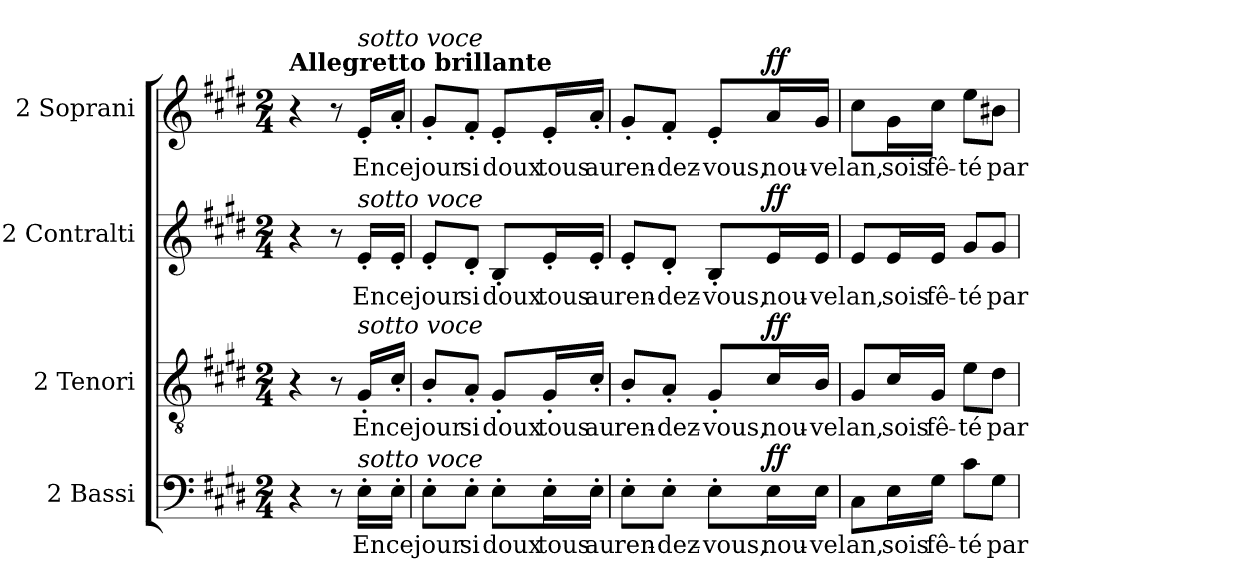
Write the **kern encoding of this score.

**kern	**text	**dynam	**kern	**text	**dynam	**kern	**text	**dynam	**kern	**text	**dynam
*part4	*part4	*part4	*part3	*part3	*part3	*part2	*part2	*part2	*part1	*part1	*part1
*staff4	*staff4	*staff4	*staff3	*staff3	*staff3	*staff2	*staff2	*staff2	*staff1	*staff1	*staff1
*I"2 Bassi	*	*	*I"2 Tenori	*	*	*I"2 Contralti	*	*	*I"2 Soprani	*	*
*I'B.	*	*	*I'T.	*	*	*I'A.	*	*	*I'S.	*	*
!!LO:PB:g=z
*clefF4	*	*	*clefGv2	*	*	*clefG2	*	*	*clefG2	*	*
*	*	*	*ITrd7c12	*	*	*	*	*	*	*	*
*k[f#c#g#d#]	*	*	*k[f#c#g#d#]	*	*	*k[f#c#g#d#]	*	*	*k[f#c#g#d#]	*	*
*E:	*	*	*E:	*	*	*E:	*	*	*E:	*	*
*M2/4	*	*	*M2/4	*	*	*M2/4	*	*	*M2/4	*	*
*MM100	*	*	*MM100	*	*	*MM100	*	*	*MM100	*	*
=1	=1	=1	=1	=1	=1	=1	=1	=1	=1	=1	=1
!	!	!	!	!	!	!	!	!	!LO:TX:a:B:t=Allegretto brillante	!	!
4r	.	.	4r	.	.	4r	.	.	4r	.	.
8r	.	.	8r	.	.	8r	.	.	8r	.	.
!	!LO:LY:b:color=#000000	!	!	!	!	!	!	!	!	!	!
!	!	!	!	!LO:LY:b:color=#000000	!	!	!	!	!	!	!
!	!	!	!	!	!	!	!LO:LY:b:color=#000000	!	!	!	!
!	!	!	!	!	!	!	!	!	!LO:TX:a:i:t=sotto voce	!	!
!	!	!	!	!	!	!LO:TX:a:i:t=sotto voce	!	!	!	!	!
!	!	!	!LO:TX:a:i:t=sotto voce	!	!	!	!	!	!	!	!
!LO:TX:a:i:t=sotto voce	!	!	!	!	!	!	!	!	!	!	!
!	!	!	!	!	!	!	!	!	!	!LO:LY:b:color=#000000	!
16E'i\LL	En	.	16GG#'i/LL	En	.	16e'i/LL	En	.	16e'i/LL	En	.
!	!LO:LY:b:color=#000000	!	!	!	!	!	!	!	!	!	!
!	!	!	!	!LO:LY:b:color=#000000	!	!	!	!	!	!	!
!	!	!	!	!	!	!	!LO:LY:b:color=#000000	!	!	!	!
!	!	!	!	!	!	!	!	!	!	!LO:LY:b:color=#000000	!
16E'i\JJ	ce	.	16C#'i/JJ	ce	.	16e'i/JJ	ce	.	16a'i/JJ	ce	.
=2	=2	=2	=2	=2	=2	=2	=2	=2	=2	=2	=2
!	!LO:LY:b:color=#000000	!	!	!	!	!	!	!	!	!	!
!	!	!	!	!LO:LY:b:color=#000000	!	!	!	!	!	!	!
!	!	!	!	!	!	!	!LO:LY:b:color=#000000	!	!	!	!
!	!	!	!	!	!	!	!	!	!	!LO:LY:b:color=#000000	!
8E'i\L	jour	.	8BB'i/L	jour	.	8e'i/L	jour	.	8g#'i/L	jour	.
!	!LO:LY:b:color=#000000	!	!	!	!	!	!	!	!	!	!
!	!	!	!	!LO:LY:b:color=#000000	!	!	!	!	!	!	!
!	!	!	!	!	!	!	!LO:LY:b:color=#000000	!	!	!	!
!	!	!	!	!	!	!	!	!	!	!LO:LY:b:color=#000000	!
8E'i\J	si	.	8AA'i/J	si	.	8d#'i/J	si	.	8f#'i/J	si	.
!	!LO:LY:b:color=#000000	!	!	!	!	!	!	!	!	!	!
!	!	!	!	!LO:LY:b:color=#000000	!	!	!	!	!	!	!
!	!	!	!	!	!	!	!LO:LY:b:color=#000000	!	!	!	!
!	!	!	!	!	!	!	!	!	!	!LO:LY:b:color=#000000	!
8E'i\L	doux	.	8GG#'i/L	doux	.	8B'i/L	doux	.	8e'i/L	doux	.
!	!LO:LY:b:color=#000000	!	!	!	!	!	!	!	!	!	!
!	!	!	!	!LO:LY:b:color=#000000	!	!	!	!	!	!	!
!	!	!	!	!	!	!	!LO:LY:b:color=#000000	!	!	!	!
!	!	!	!	!	!	!	!	!	!	!LO:LY:b:color=#000000	!
16E'i\L	tous	.	16GG#'i/L	tous	.	16e'i/L	tous	.	16e'i/L	tous	.
!	!LO:LY:b:color=#000000	!	!	!	!	!	!	!	!	!	!
!	!	!	!	!LO:LY:b:color=#000000	!	!	!	!	!	!	!
!	!	!	!	!	!	!	!LO:LY:b:color=#000000	!	!	!	!
!	!	!	!	!	!	!	!	!	!	!LO:LY:b:color=#000000	!
16E'i\JJ	au	.	16C#'i/JJ	au	.	16e'i/JJ	au	.	16a'i/JJ	au	.
=3	=3	=3	=3	=3	=3	=3	=3	=3	=3	=3	=3
!	!LO:LY:b:color=#000000	!	!	!	!	!	!	!	!	!	!
!	!	!	!	!LO:LY:b:color=#000000	!	!	!	!	!	!	!
!	!	!	!	!	!	!	!LO:LY:b:color=#000000	!	!	!	!
!	!	!	!	!	!	!	!	!	!	!LO:LY:b:color=#000000	!
8E'i\L	ren-	.	8BB'i/L	ren-	.	8e'i/L	ren-	.	8g#'i/L	ren-	.
!	!LO:LY:b:color=#000000	!	!	!	!	!	!	!	!	!	!
!	!	!	!	!LO:LY:b:color=#000000	!	!	!	!	!	!	!
!	!	!	!	!	!	!	!LO:LY:b:color=#000000	!	!	!	!
!	!	!	!	!	!	!	!	!	!	!LO:LY:b:color=#000000	!
8E'i\J	-dez-	.	8AA'i/J	-dez-	.	8d#'i/J	-dez-	.	8f#'i/J	-dez-	.
!	!LO:LY:b:color=#000000	!	!	!	!	!	!	!	!	!	!
!	!	!	!	!LO:LY:b:color=#000000	!	!	!	!	!	!	!
!	!	!	!	!	!	!	!LO:LY:b:color=#000000	!	!	!	!
!	!	!	!	!	!	!	!	!	!	!LO:LY:b:color=#000000	!
8E'i\L	-vous,	.	8GG#'i/L	-vous,	.	8B'i/L	-vous,	.	8e'i/L	-vous,	.
!	!LO:LY:b:color=#000000	!	!	!	!	!	!	!	!	!	!
!	!	!	!	!LO:LY:b:color=#000000	!	!	!	!	!	!	!
!	!	!	!	!	!	!	!LO:LY:b:color=#000000	!	!	!	!
!	!	!	!	!	!	!	!	!	!	!LO:LY:b:color=#000000	!
16Ei\L	nou-	ff	16C#i/L	nou-	ff	16ei/L	nou-	ff	16ai/L	nou-	ff
!	!LO:LY:b:color=#000000	!	!	!	!	!	!	!	!	!	!
!	!	!	!	!LO:LY:b:color=#000000	!	!	!	!	!	!	!
!	!	!	!	!	!	!	!LO:LY:b:color=#000000	!	!	!	!
!	!	!	!	!	!	!	!	!	!	!LO:LY:b:color=#000000	!
16Ei\JJ	-vel	.	16BBi/JJ	-vel	.	16ei/JJ	-vel	.	16g#i/JJ	-vel	.
=4	=4	=4	=4	=4	=4	=4	=4	=4	=4	=4	=4
!	!LO:LY:b:color=#000000	!	!	!	!	!	!	!	!	!	!
!	!	!	!	!LO:LY:b:color=#000000	!	!	!	!	!	!	!
!	!	!	!	!	!	!	!LO:LY:b:color=#000000	!	!	!	!
!	!	!	!	!	!	!	!	!	!	!LO:LY:b:color=#000000	!
8C#i\L	an,	.	8GG#i/L	an,	.	8ei/L	an,	.	8cc#i\L	an,	.
!	!LO:LY:b:color=#000000	!	!	!	!	!	!	!	!	!	!
!	!	!	!	!LO:LY:b:color=#000000	!	!	!	!	!	!	!
!	!	!	!	!	!	!	!LO:LY:b:color=#000000	!	!	!	!
!	!	!	!	!	!	!	!	!	!	!LO:LY:b:color=#000000	!
16Ei\L	sois	.	16C#i/L	sois	.	16ei/L	sois	.	16g#i\L	sois	.
!	!LO:LY:b:color=#000000	!	!	!	!	!	!	!	!	!	!
!	!	!	!	!LO:LY:b:color=#000000	!	!	!	!	!	!	!
!	!	!	!	!	!	!	!LO:LY:b:color=#000000	!	!	!	!
!	!	!	!	!	!	!	!	!	!	!LO:LY:b:color=#000000	!
16G#i\JJ	fê-	.	16GG#i/JJ	fê-	.	16ei/JJ	fê-	.	16cc#i\JJ	fê-	.
!	!LO:LY:b:color=#000000	!	!	!	!	!	!	!	!	!	!
!	!	!	!	!LO:LY:b:color=#000000	!	!	!	!	!	!	!
!	!	!	!	!	!	!	!LO:LY:b:color=#000000	!	!	!	!
!	!	!	!	!	!	!	!	!	!	!LO:LY:b:color=#000000	!
8c#i\L	-té	.	8Ei\L	-té	.	8g#i/L	-té	.	8eei\L	-té	.
!	!LO:LY:b:color=#000000	!	!	!	!	!	!	!	!	!	!
!	!	!	!	!LO:LY:b:color=#000000	!	!	!	!	!	!	!
!	!	!	!	!	!	!	!LO:LY:b:color=#000000	!	!	!	!
!	!	!	!	!	!	!	!	!	!	!LO:LY:b:color=#000000	!
8G#i\J	par	.	8D#i\J	par	.	8g#i/J	par	.	8b#Xi\J	par	.
=	=	=	=	=	=	=	=	=	=	=	=
*-	*-	*-	*-	*-	*-	*-	*-	*-	*-	*-	*-
